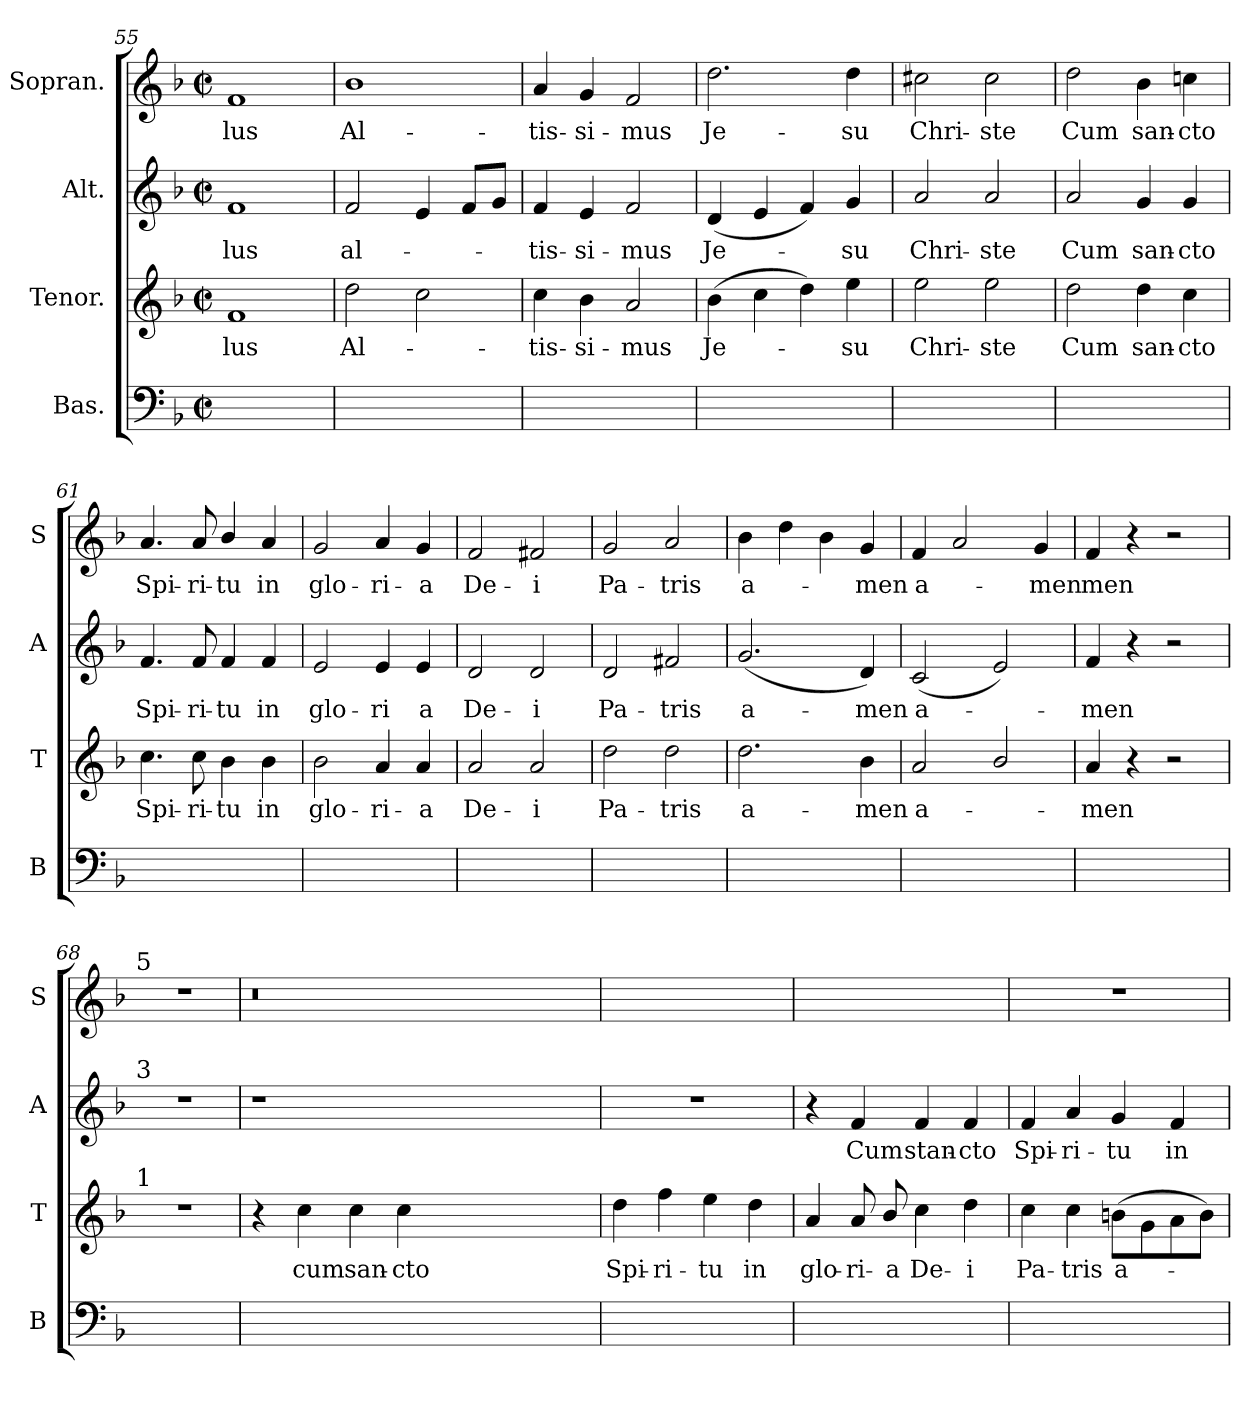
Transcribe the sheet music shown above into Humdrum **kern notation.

**kern	**kern	**text	**kern	**text	**kern	**text
*part4	*part3	*part3	*part2	*part2	*part1	*part1
*staff4	*staff3	*staff3	*staff2	*staff2	*staff1	*staff1
*I"Bas.	*I"Tenor.	*	*I"Alt.	*	*I"Sopran.	*
*I'B	*I'T	*	*I'A	*	*I'S	*
*clefF4	*clefG2	*	*clefG2	*	*clefG2	*
*	*ITrd7c12	*	*	*	*	*
*k[b-]	*k[b-]	*	*k[b-]	*	*k[b-]	*
*M2/2	*M2/2	*	*M2/2	*	*M2/2	*
*met(c|)	*met(c|)	*	*met(c|)	*	*met(c|)	*
=55	=55	=55	=55	=55	=55	=55
1ryy	1F	-lus	1f	-lus	1f	-lus
=56	=56	=56	=56	=56	=56	=56
1ryy	2d\	Al-	2f/	al-	1b-	Al-
.	2c\	.	4e/	.	.	.
.	.	.	8f/L	.	.	.
.	.	.	8g/J	.	.	.
=57	=57	=57	=57	=57	=57	=57
1ryy	4c\	-tis-	4f/	-tis-	4a/	-tis-
.	4B-\	-si-	4e/	-si-	4g/	-si-
.	2A/	-mus	2f/	-mus	2f/	-mus
=58	=58	=58	=58	=58	=58	=58
1ryy	(4B-\	Je-	(4d/	Je-	2.dd\	Je-
.	4c\	.	4e/	.	.	.
.	4d\)	.	4f/)	.	.	.
.	4e\	-su	4g/	-su	4dd\	-su
=59	=59	=59	=59	=59	=59	=59
1ryy	2e\	Chri-	2a/	Chri-	2cc#X\	Chri-
.	2e\	-ste	2a/	-ste	2cc#\	-ste
=60	=60	=60	=60	=60	=60	=60
1ryy	2d\	Cum	2a/	Cum	2dd\	Cum
.	4d\	san-	4g/	san-	4b-\	san-
.	4c\	-cto	4g/	-cto	4ccn\	-cto
=61	=61	=61	=61	=61	=61	=61
1ryy	4.c\	Spi-	4.f/	Spi-	4.a/	Spi-
.	8c\	-ri-	8f/	-ri-	8a/	-ri-
.	4B-\	-tu	4f/	-tu	4b-/	-tu
.	4B-\	in	4f/	in	4a/	in
=62	=62	=62	=62	=62	=62	=62
1ryy	2B-\	glo-	2e/	glo-	2g/	glo-
.	4A/	-ri-	4e/	-ri	4a/	-ri-
.	4A/	-a	4e/	a	4g/	-a
=63	=63	=63	=63	=63	=63	=63
1ryy	2A/	De-	2d/	De-	2f/	De-
.	2A/	-i	2d/	-i	2f#X/	-i
=64	=64	=64	=64	=64	=64	=64
1ryy	2d\	Pa-	2d/	Pa-	2g/	Pa-
.	2d\	-tris	2f#X/	-tris	2a/	-tris
=65	=65	=65	=65	=65	=65	=65
1ryy	2.d\	a-	(>2.g/	a-	4b-\	a-
.	.	.	.	.	4dd\	.
.	.	.	.	.	4b-\	.
.	4B-\	-men	4d/)	-men	4g/	-men
=66	=66	=66	=66	=66	=66	=66
1ryy	2A/	a-	(>2c/	a-	4f/	a-
.	.	.	.	.	2a/	.
.	2B-/	.	2e/)	.	.	.
.	.	.	.	.	4g/	-men
=67	=67	=67	=67	=67	=67	=67
1ryy	4A/	-men	4f/	-men	4f/	men
.	4r	.	4r	.	4r	.
.	2r	.	2r	.	2r	.
=68	=68	=68	=68	=68	=68	=68
!	!	!	!	!	!LO:TX:a:t=5	!
!	!	!	!LO:TX:a:t=3	!	!	!
!	!LO:TX:a:t=1	!	!	!	!	!
1ryy	1r	.	1r	.	1r	.
=69	=69	=69	=69	=69	=69	=69
1ryy	4r	.	1r	.	0.r	.
.	4c\	cum	.	.	.	.
.	4c\	san-	.	.	.	.
.	4c\	-cto	.	.	.	.
0ryy	0ryy	.	0ryy	.	.	.
=70	=70	=70	=70	=70	=70	=70
1ryy	4d\	Spi-	1r	.	1ryy	.
.	4f\	-ri-	.	.	.	.
.	4e\	-tu	.	.	.	.
.	4d\	in	.	.	.	.
=71	=71	=71	=71	=71	=71	=71
1ryy	4A/	glo-	4r	.	1ryy	.
.	8A/	-ri-	4f/	Cum	.	.
.	8B-/	-a	.	.	.	.
.	4c\	De-	4f/	stan-	.	.
.	4d\	-i	4f/	-cto	.	.
=72	=72	=72	=72	=72	=72	=72
1ryy	4c\	Pa-	4f/	Spi-	1r	.
.	4c\	-tris	4a/	-ri-	.	.
.	(8Bn\L	a-	4g/	-tu	.	.
.	8G\	.	.	.	.	.
.	8A\	.	4f/	in	.	.
.	8B\J)	.	.	.	.	.
=	=	=	=	=	=	=
*-	*-	*-	*-	*-	*-	*-
